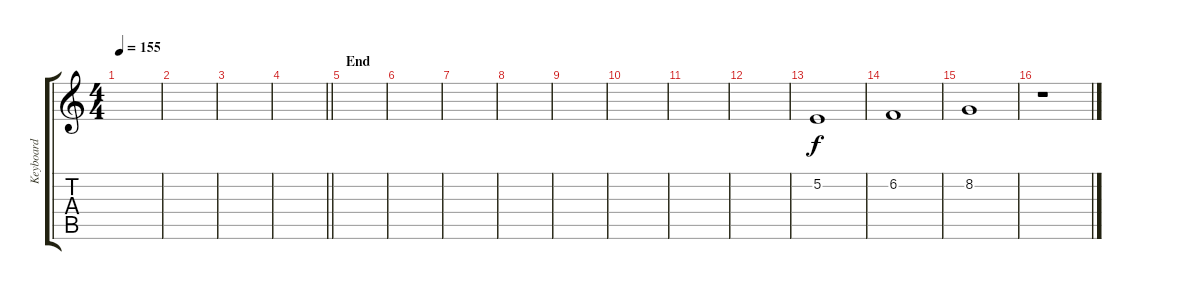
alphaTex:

\track ("Keyboard" "Keyboard") {instrument stringensemble1}
\staff {score tabs}
\tuning (E4 B3 G3 D3 A2 E2) {hide}
\ts (4 4)
\tempo 155
\clef g2
\ks c
|
|
|
\barLineRight lightlight
|
\section ("" "End")
|
|
|
|
|
|
|
|
5.2.1 |
6.2.1 |
8.2.1 |
r.1
